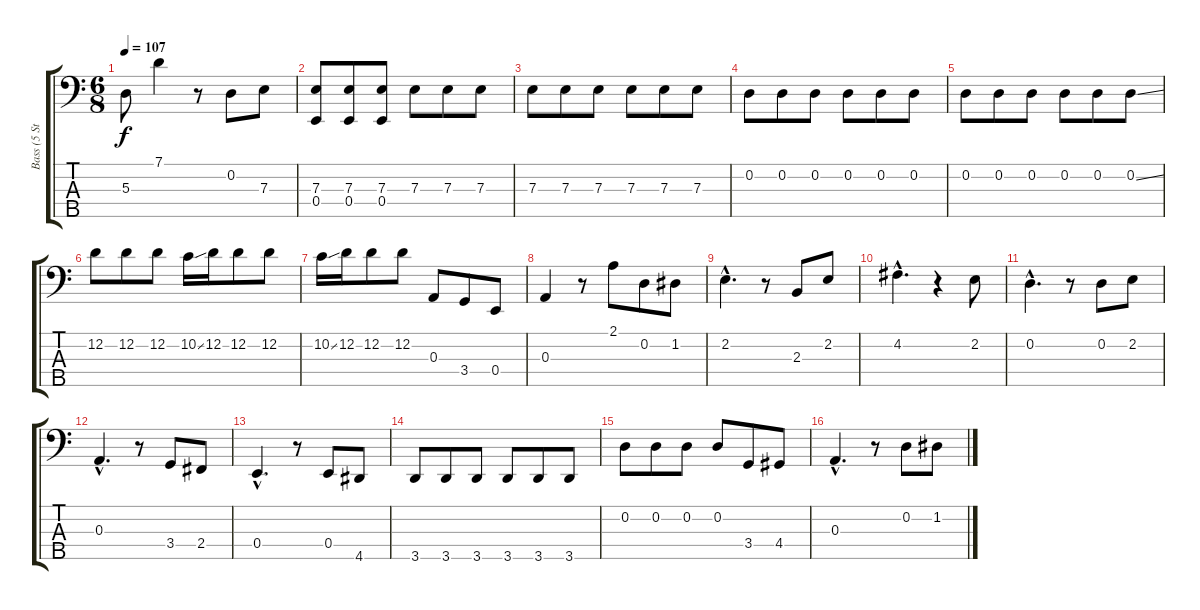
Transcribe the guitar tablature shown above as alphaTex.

\track ("Bass (5 Strings)" "Bass (5 St") {instrument electricbasspick}
\staff {score tabs}
\tuning (G2 D2 A1 E1 B0) {hide}
\ts (6 8)
\tempo 107
\clef f4
\ks c
5.3.8{dy f} 7.1.4 r.8 0.2.8 7.3.8 |
(7.3 0.4).8 (7.3 0.4).8 (7.3 0.4).8 7.3.8 7.3.8 7.3.8 |
7.3.8 7.3.8 7.3.8 7.3.8 7.3.8 7.3.8 |
0.2.8 0.2.8 0.2.8 0.2.8 0.2.8 0.2.8 |
0.2.8 0.2.8 0.2.8 0.2.8 0.2.8 0.2{ss}.8 |
12.2.8 12.2.8 12.2.8 10.2{ss}.16 12.2.16 12.2.8 12.2.8 |
10.2{ss}.16 12.2.16 12.2.8 12.2.8 0.3.8 3.4.8 0.4.8 |
0.3.4 r.8 2.1.8 0.2.8 1.2.8 |
2.2{hac}.4{d} r.8 2.3.8 2.2.8 |
4.2{hac}.4{d} r.4 2.2.8 |
0.2{hac}.4{d} r.8 0.2.8 2.2.8 |
0.3{hac}.4{d} r.8 3.4.8 2.4.8 |
0.4{hac}.4{d} r.8 0.4.8 4.5.8 |
3.5.8 3.5.8 3.5.8 3.5.8 3.5.8 3.5.8 |
0.2.8 0.2.8 0.2.8 0.2.8 3.4.8 4.4.8 |
0.3{hac}.4{d} r.8 0.2.8 1.2.8
